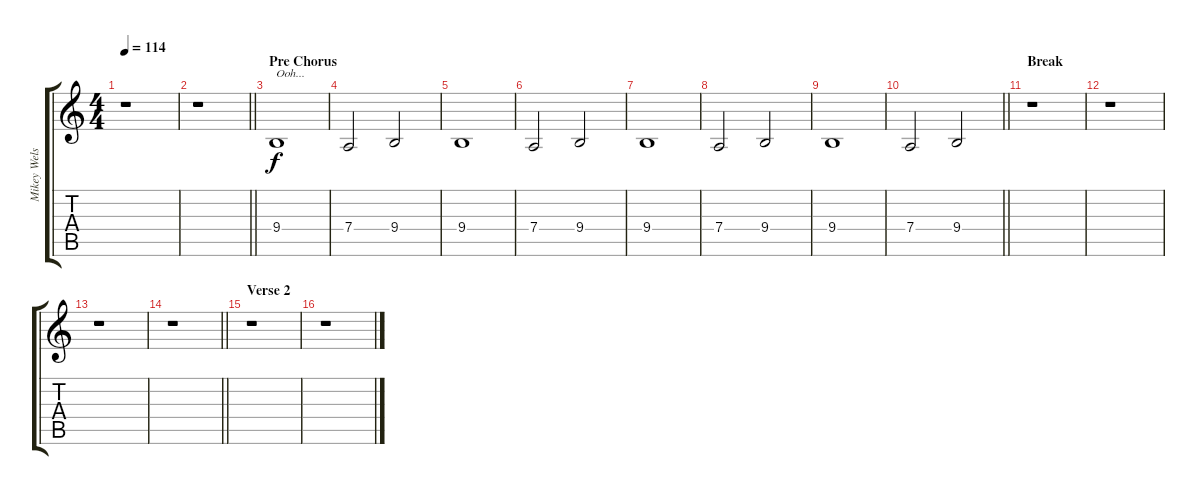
\track ("Mikey Welsh - Backup Vocals" "Mikey Wels") {instrument voiceoohs}
\staff {score tabs}
\tuning (E4 B3 G3 D3 A2 E2) {hide}
\ts (4 4)
\tempo 114
\clef g2
\ks c
r.1{dy f} |
\barLineRight lightlight
r.1 |
\section ("" "Pre Chorus")
9.4.1{txt "Ooh..."} |
7.4.2 9.4.2 |
9.4.1 |
7.4.2 9.4.2 |
9.4.1 |
7.4.2 9.4.2 |
9.4.1 |
\barLineRight lightlight
7.4.2 9.4.2 |
\section ("" "Break")
r.1 |
r.1 |
r.1 |
\barLineRight lightlight
r.1 |
\section ("" "Verse 2")
r.1 |
r.1
